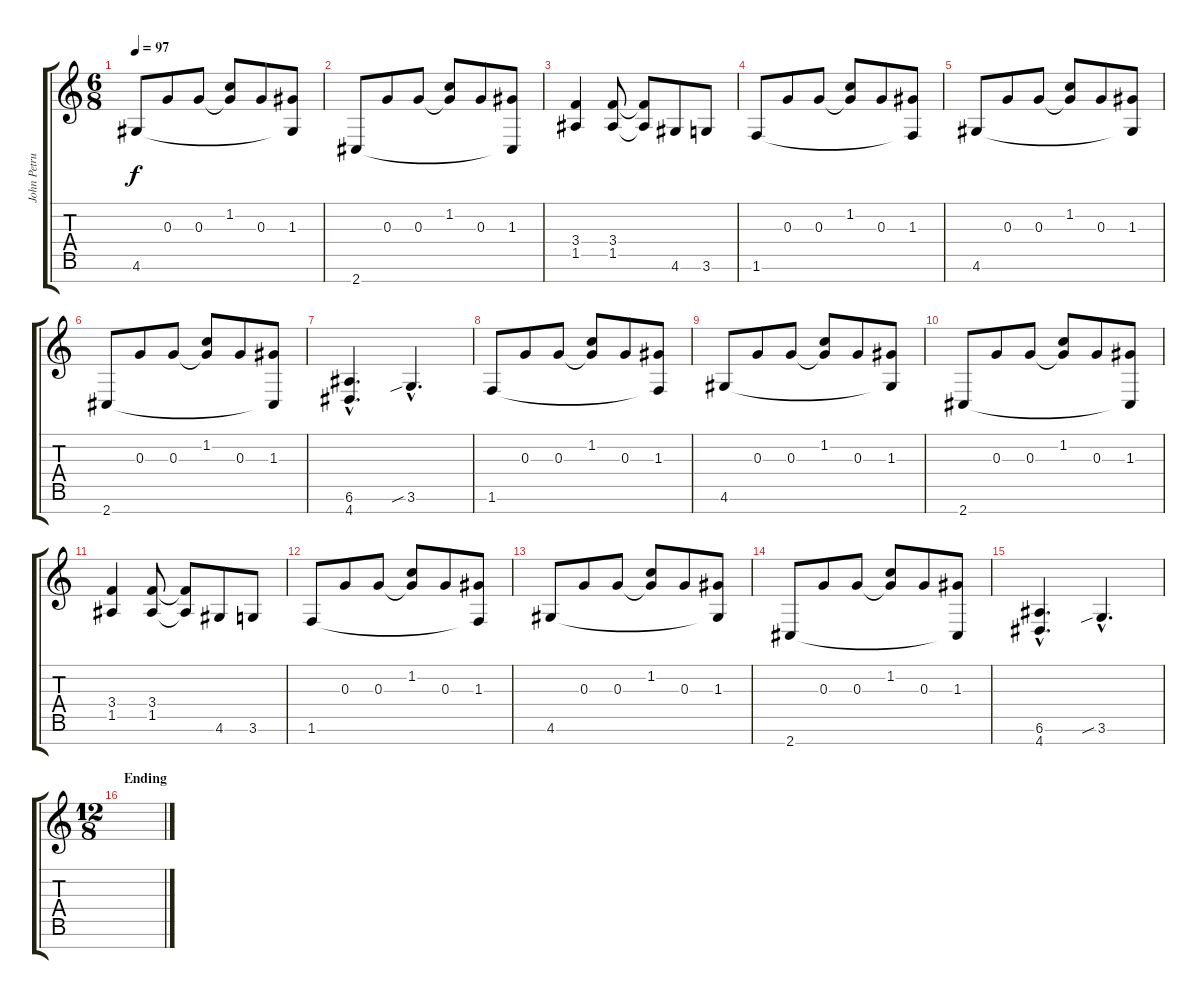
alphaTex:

\track ("John Petrucci" "John Petru") {instrument distortionguitar}
\staff {score tabs}
\tuning (E4 B3 G3 D3 A2 E2 B1) {hide}
\ts (6 8)
\tempo 97
\clef g2
\ks c
4.6.8{dy f} 0.3.8 0.3.8 (1.2 0.3{t}).8 0.3.8 (1.3 4.6{t}).8 |
2.7.8 0.3.8 0.3.8 (1.2 0.3{t}).8 0.3.8 (1.3 2.7{t}).8 |
(3.4 1.5).4 (3.4 1.5).8 (3.4{t} 1.5{t}).8 4.6.8 3.6.8 |
1.6.8 0.3.8 0.3.8 (1.2 0.3{t}).8 0.3.8 (1.3 1.6{t}).8 |
4.6.8 0.3.8 0.3.8 (1.2 0.3{t}).8 0.3.8 (1.3 4.6{t}).8 |
2.7.8 0.3.8 0.3.8 (1.2 0.3{t}).8 0.3.8 (1.3 2.7{t}).8 |
(6.6{hac} 4.7{hac}).4{d} 3.6{sib hac}.4{d} |
1.6.8 0.3.8 0.3.8 (1.2 0.3{t}).8 0.3.8 (1.3 1.6{t}).8 |
4.6.8 0.3.8 0.3.8 (1.2 0.3{t}).8 0.3.8 (1.3 4.6{t}).8 |
2.7.8 0.3.8 0.3.8 (1.2 0.3{t}).8 0.3.8 (1.3 2.7{t}).8 |
(3.4 1.5).4 (3.4 1.5).8 (3.4{t} 1.5{t}).8 4.6.8 3.6.8 |
1.6.8 0.3.8 0.3.8 (1.2 0.3{t}).8 0.3.8 (1.3 1.6{t}).8 |
4.6.8 0.3.8 0.3.8 (1.2 0.3{t}).8 0.3.8 (1.3 4.6{t}).8 |
2.7.8 0.3.8 0.3.8 (1.2 0.3{t}).8 0.3.8 (1.3 2.7{t}).8 |
(6.6{hac} 4.7{hac}).4{d} 3.6{sib hac}.4{d} |
\ts (12 8)
\section ("" "Ending")
